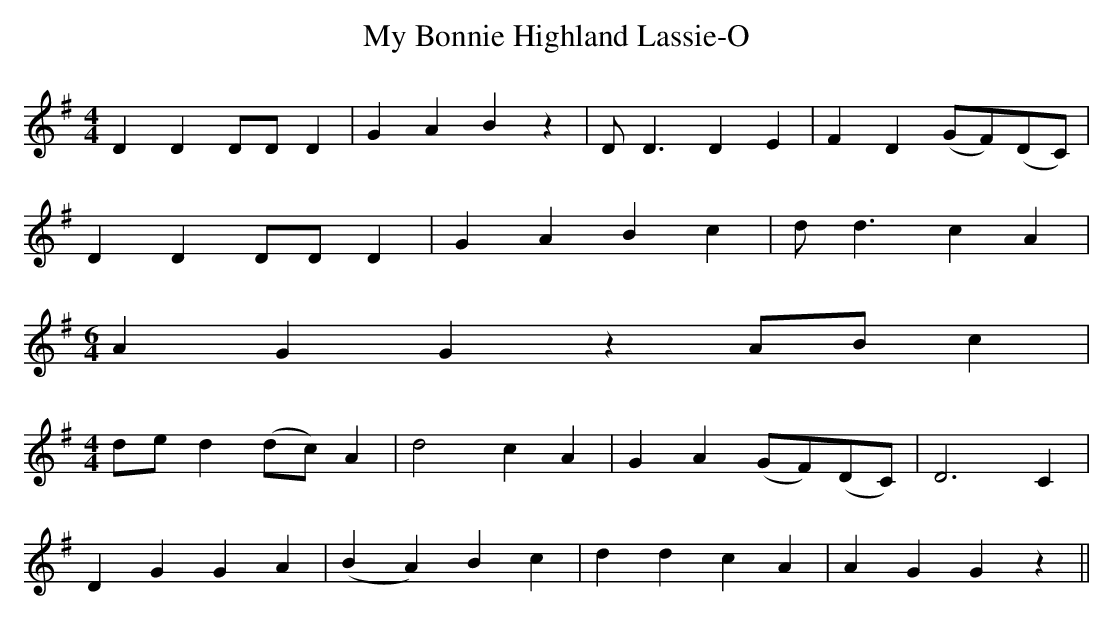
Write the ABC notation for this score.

X:1
T:My Bonnie Highland Lassie-O
M:4/4
L:1/8
K:G
D2D2 DDD2|G2A2 B2z2|DD3 D2E2|F2D2 (GF)(DC)|
D2D2 DDD2|G2A2 B2c2|dd3 c2A2|
M:6/4
L:1/8
A2G2 G2z2 ABc2|
M:4/4
L:1/8
ded2 (dc)A2|d4 c2A2|G2A2 (GF)(DC)|D6 C2|
D2G2 G2A2|(B2A2) B2c2|d2d2 c2A2|A2G2 G2z2||
